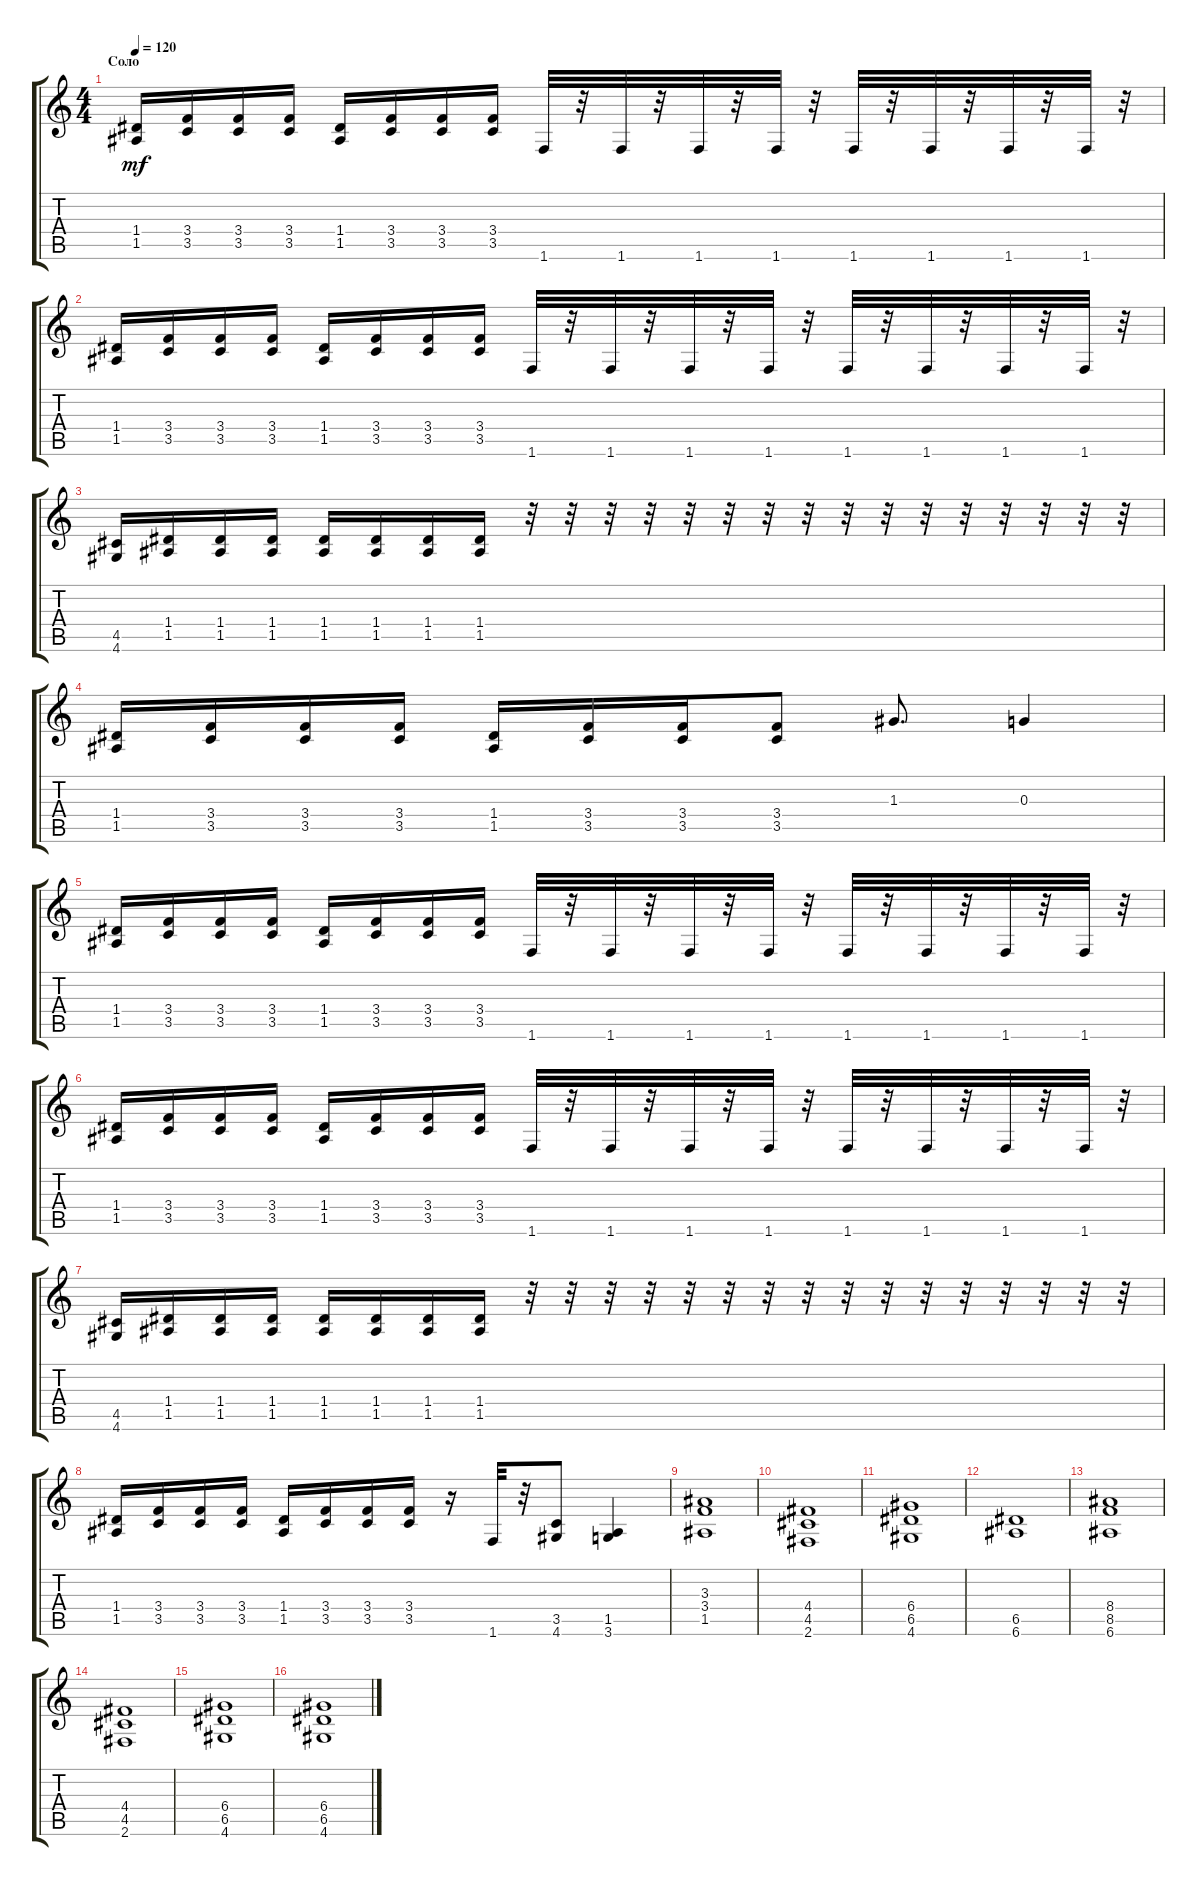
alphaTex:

\track "" {instrument distortionguitar}
\staff {score tabs}
\tuning (E4 B3 G3 D3 A2 E2) {hide}
\ts (4 4)
\section ("" "Соло")
\tempo 120
\clef g2
\ks c
(1.4 1.5).16{dy mf} (3.4 3.5).16 (3.4 3.5).16 (3.4 3.5).16 (1.4 1.5).16 (3.4 3.5).16 (3.4 3.5).16 (3.4 3.5).16 1.6.32 r.32 1.6.32 r.32 1.6.32 r.32 1.6.32 r.32 1.6.32 r.32 1.6.32 r.32 1.6.32 r.32 1.6.32 r.32 |
(1.4 1.5).16 (3.4 3.5).16 (3.4 3.5).16 (3.4 3.5).16 (1.4 1.5).16 (3.4 3.5).16 (3.4 3.5).16 (3.4 3.5).16 1.6.32 r.32 1.6.32 r.32 1.6.32 r.32 1.6.32 r.32 1.6.32 r.32 1.6.32 r.32 1.6.32 r.32 1.6.32 r.32 |
(4.5 4.6).16 (1.4 1.5).16 (1.4 1.5).16 (1.4 1.5).16 (1.4 1.5).16 (1.4 1.5).16 (1.4 1.5).16 (1.4 1.5).16 r.32 r.32 r.32 r.32 r.32 r.32 r.32 r.32 r.32 r.32 r.32 r.32 r.32 r.32 r.32 r.32 |
(1.4 1.5).16 (3.4 3.5).16 (3.4 3.5).16 (3.4 3.5).16 (1.4 1.5).16 (3.4 3.5).16 (3.4 3.5).16 (3.4 3.5).8 1.3.8{d} 0.3.4 |
(1.4 1.5).16 (3.4 3.5).16 (3.4 3.5).16 (3.4 3.5).16 (1.4 1.5).16 (3.4 3.5).16 (3.4 3.5).16 (3.4 3.5).16 1.6.32 r.32 1.6.32 r.32 1.6.32 r.32 1.6.32 r.32 1.6.32 r.32 1.6.32 r.32 1.6.32 r.32 1.6.32 r.32 |
(1.4 1.5).16 (3.4 3.5).16 (3.4 3.5).16 (3.4 3.5).16 (1.4 1.5).16 (3.4 3.5).16 (3.4 3.5).16 (3.4 3.5).16 1.6.32 r.32 1.6.32 r.32 1.6.32 r.32 1.6.32 r.32 1.6.32 r.32 1.6.32 r.32 1.6.32 r.32 1.6.32 r.32 |
(4.5 4.6).16 (1.4 1.5).16 (1.4 1.5).16 (1.4 1.5).16 (1.4 1.5).16 (1.4 1.5).16 (1.4 1.5).16 (1.4 1.5).16 r.32 r.32 r.32 r.32 r.32 r.32 r.32 r.32 r.32 r.32 r.32 r.32 r.32 r.32 r.32 r.32 |
(1.4 1.5).16 (3.4 3.5).16 (3.4 3.5).16 (3.4 3.5).16 (1.4 1.5).16 (3.4 3.5).16 (3.4 3.5).16 (3.4 3.5).16 r.16 1.6.32 r.32 (3.5 4.6).8 (1.5 3.6).4 |
(3.3 3.4 1.5).1 |
(4.4 4.5 2.6).1 |
(6.4 6.5 4.6).1 |
(6.5 6.6).1 |
(8.4 8.5 6.6).1 |
(4.4 4.5 2.6).1 |
(6.4 6.5 4.6).1 |
(6.4 6.5 4.6).1
